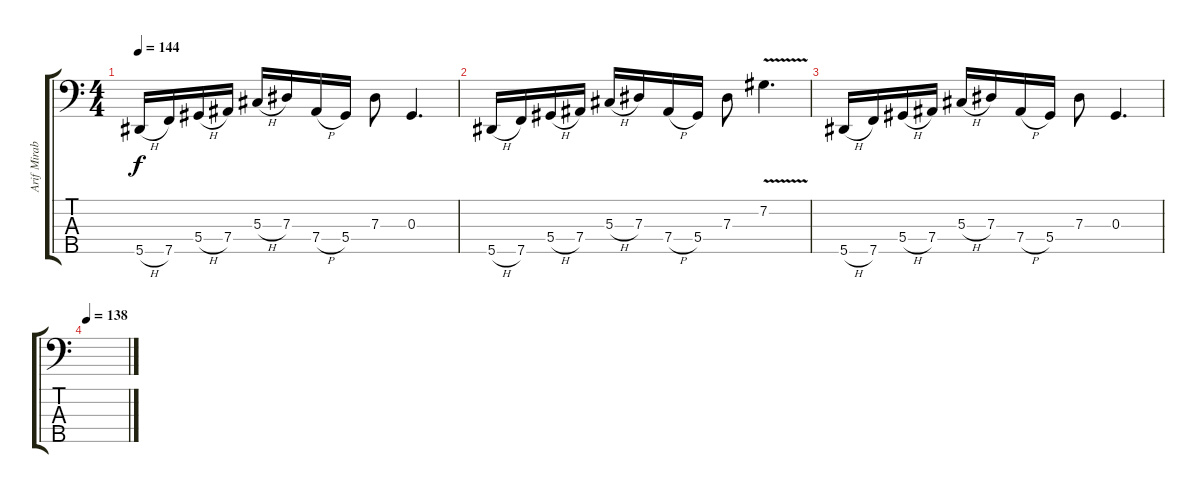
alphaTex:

\track ("Arif Mirabdolbaghi" "Arif Mirab") {solo instrument electricbassfinger}
\staff {score tabs}
\tuning (Gb2 Db2 Ab1 Eb1 Bb0) {hide}
\ts (4 4)
\tempo 144
\clef f4
\ks c
5.5{h}.16{dy f} 7.5.16 5.4{h}.16 7.4.16 5.3{h}.16 7.3.16 7.4{h}.16 5.4.16 7.3.8 0.3.4{d} |
5.5{h}.16 7.5.16 5.4{h}.16 7.4.16 5.3{h}.16 7.3.16 7.4{h}.16 5.4.16 7.3.8 7.2{v}.4{d} |
5.5{h}.16 7.5.16 5.4{h}.16 7.4.16 5.3{h}.16 7.3.16 7.4{h}.16 5.4.16 7.3.8 0.3.4{d} |
\tempo 138
